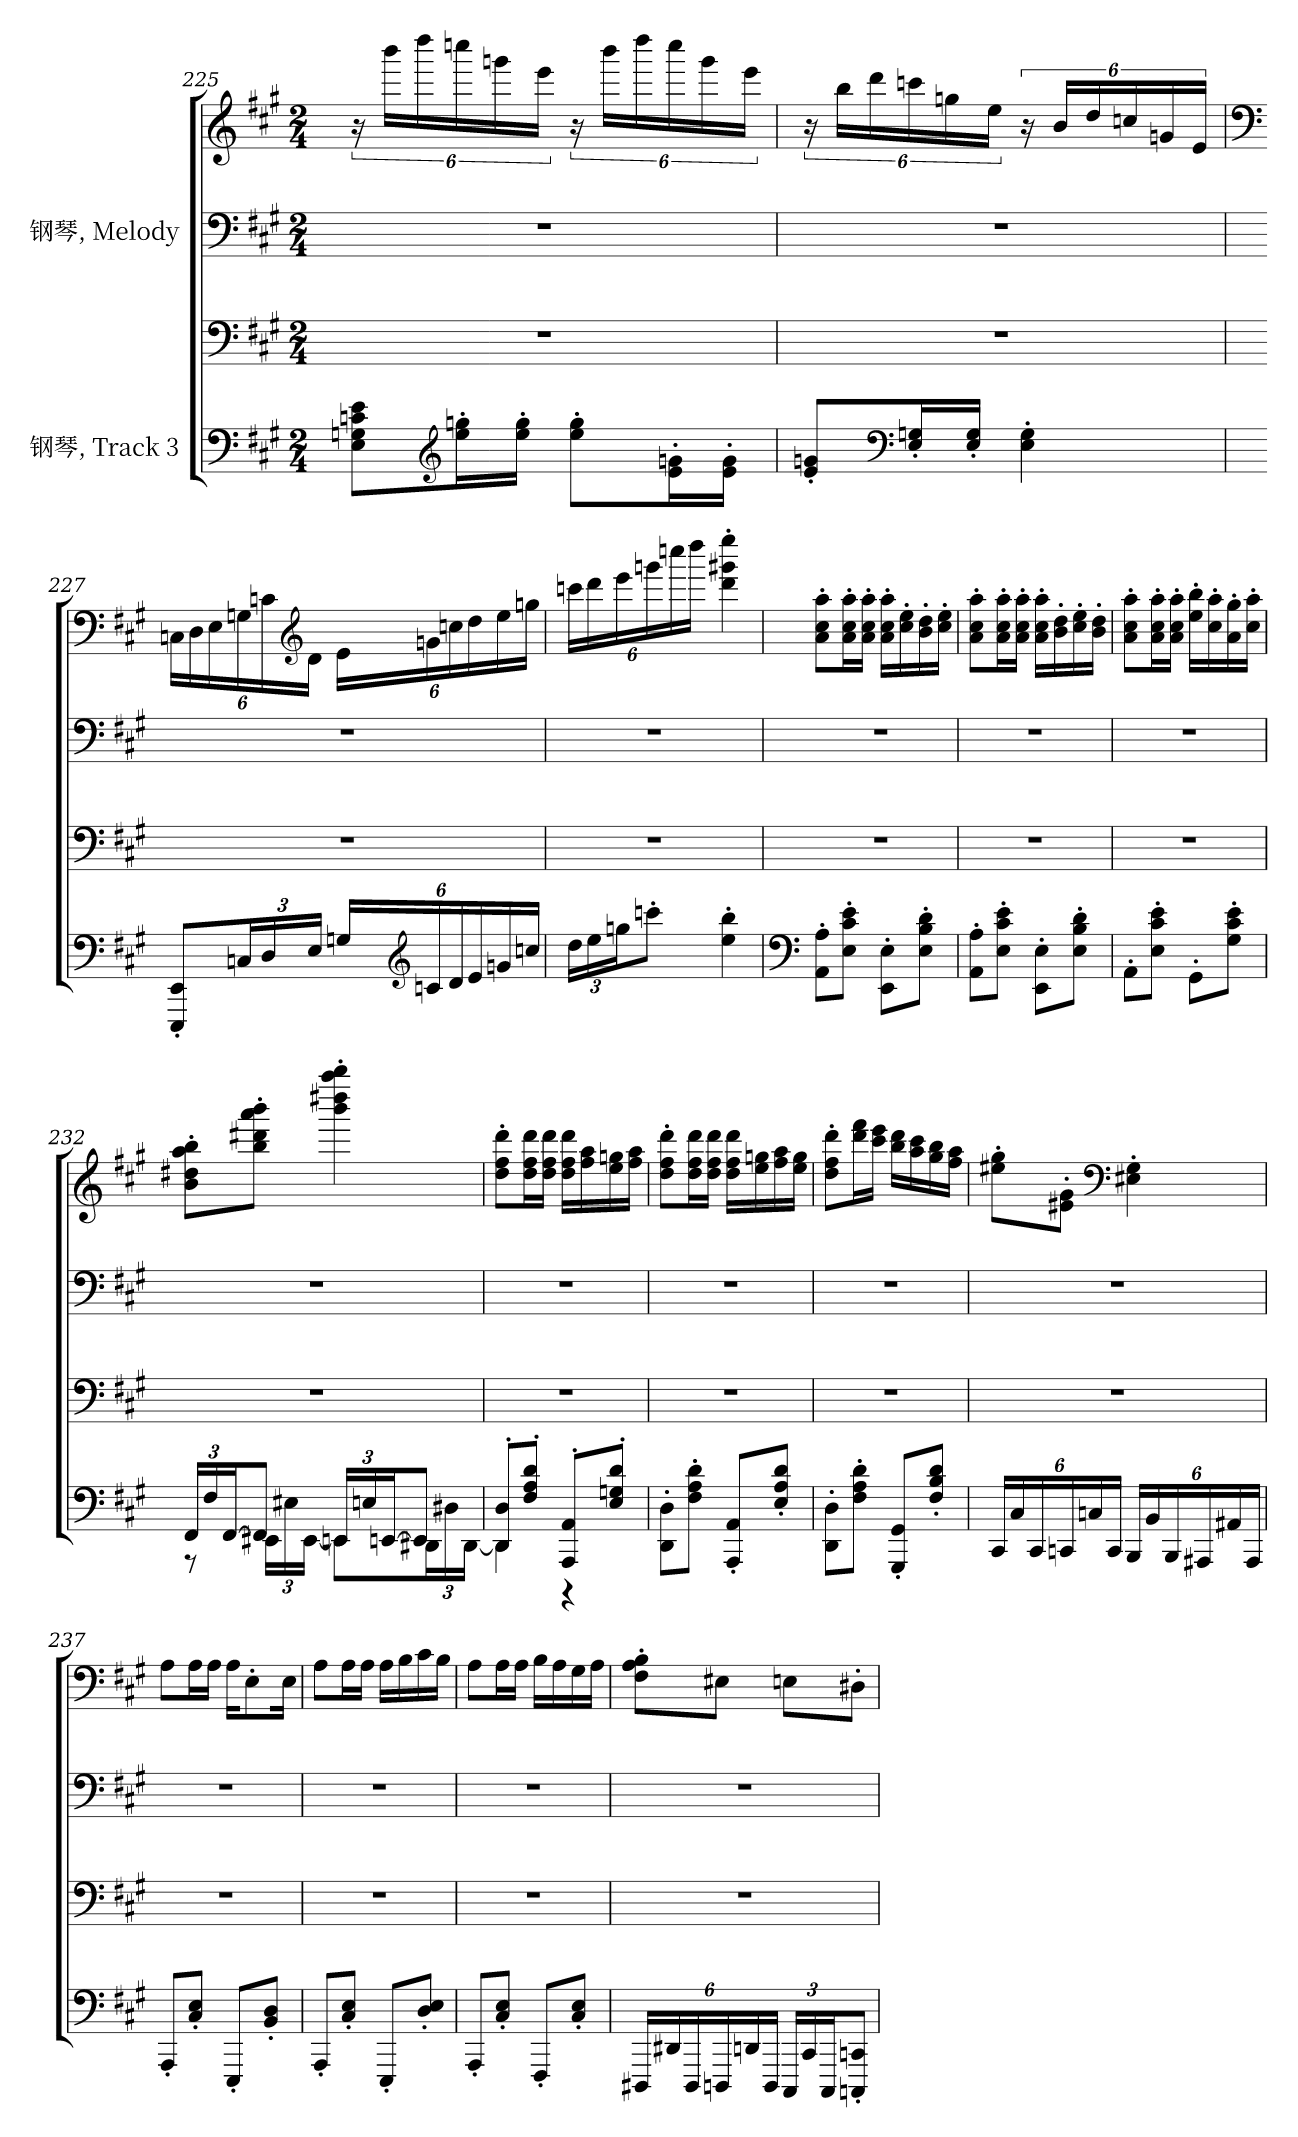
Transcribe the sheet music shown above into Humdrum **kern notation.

**kern	**kern	**kern	**kern
*part2	*part2	*part1	*part1
*staff4	*staff3	*staff2	*staff1
*I"钢琴, Track 3	*	*I"钢琴, Melody	*
!!LO:LB:g=z
*clefF4	*clefF4	*clefF4	*clefG2
*k[f#c#g#]	*k[f#c#g#]	*k[f#c#g#]	*k[f#c#g#]
*M2/4	*M2/4	*M2/4	*M2/4
*MM116	*MM116	*MM116	*MM116
=225	=225	=225	=225
8E\ 8Gn\ 8cn\ 8e\L	2r	2r	24r
.	.	.	24bbb\LL
.	.	.	24dddd\
*clefG2	*	*	*
*	*	*	*Xbrackettup
16ee\' 16ggn\'L	.	.	24ccccn\
.	.	.	24gggn\
16ee\' 16gg\'JJ	.	.	.
.	.	.	24eee\JJ
*	*	*	*brackettup
*	*	*	*MM117
8ee\' 8gg\'L	.	.	24r
.	.	.	24bbb\LL
.	.	.	24dddd\
*	*	*	*Xbrackettup
16e\' 16gn\'L	.	.	24cccc\
.	.	.	24ggg\
16e\' 16g\'JJ	.	.	.
.	.	.	24eee\JJ
=226	=226	=226	=226
*	*	*	*brackettup
*	*	*	*MM118
8e/' 8gn/'L	2r	2r	24r
.	.	.	24bb\LL
.	.	.	24ddd\
*clefF4	*	*	*
*	*	*	*Xbrackettup
16E/' 16Gn/'L	.	.	24cccn\
.	.	.	24ggn\
16E/' 16G/'JJ	.	.	.
.	.	.	24ee\JJ
*	*	*	*brackettup
*	*	*	*MM119
4E\' 4G\'	.	.	24r
.	.	.	24b/LL
.	.	.	24dd/
*	*	*	*Xbrackettup
.	.	.	24ccn/
.	.	.	24gn/
.	.	.	24e/JJ
!!LO:PB:g=z
=227	=227	=227	=227
*	*	*	*clefF4
*	*	*	*MM120
8EEE/' 8EE/'L	2r	2r	24Cn\LL
.	.	.	24D\
.	.	.	24E\
*Xbrackettup	*	*	*
24Cn/L	.	.	24Gn\
24D/	.	.	24cn\
*	*	*	*clefG2
24E/JJ	.	.	24d\JJ
*	*	*	*MM121
24Gn/LL	.	.	24e\LL
*clefG2	*	*	*
24cn/	.	.	24gn\
24d/	.	.	24ccn\
24e/	.	.	24dd\
24gn/	.	.	24ee\
24ccn/JJ	.	.	24ggn\JJ
=228	=228	=228	=228
*	*	*	*MM122
24dd\LL	2r	2r	24cccn\LL
24ee\	.	.	24ddd\
24ggn\J	.	.	24eee\
8cccn'\J	.	.	24gggn\
.	.	.	24ccccn\
.	.	.	24dddd\JJ
*	*	*	*MM36
4ee\' 4bb\'	.	.	4ddd\' 4ggg#X\' 4eeee\'
!!LO:LB:g=z
=229	=229	=229	=229
*clefF4	*	*	*
*	*	*	*MM108
8AA\' 8A\'L	2r	2r	8a\' 8cc#\' 8aa\'L
8E\' 8c#\' 8e\'J	.	.	16a\' 16cc#\' 16aa\'L
.	.	.	16a\' 16cc#\' 16aa\'JJ
8EE\' 8E\'L	.	.	16a\' 16cc#\' 16aa\'LL
.	.	.	16cc#\' 16ee\'
8E\' 8B\' 8d\'J	.	.	16b\' 16dd\'
.	.	.	16cc#\' 16ee\'JJ
=230	=230	=230	=230
8AA\' 8A\'L	2r	2r	8a\' 8cc#\' 8aa\'L
8E\' 8c#\' 8e\'J	.	.	16a\' 16cc#\' 16aa\'L
.	.	.	16a\' 16cc#\' 16aa\'JJ
8EE\' 8E\'L	.	.	16a\' 16cc#\' 16aa\'LL
.	.	.	16b\' 16dd\'
8E\' 8B\' 8d\'J	.	.	16cc#\' 16ee\'
.	.	.	16b\' 16dd\'JJ
=231	=231	=231	=231
8AA'\L	2r	2r	8a\' 8cc#\' 8aa\'L
8E\' 8c#\' 8e\'J	.	.	16a\' 16cc#\' 16aa\'L
.	.	.	16a\' 16cc#\' 16aa\'JJ
8GG#'\L	.	.	16ee\' 16bb\'LL
.	.	.	16cc#\' 16aa\'
8G#\' 8c#\' 8e\'J	.	.	16a\' 16gg#\'
.	.	.	16cc#\' 16aa\'JJ
!!LO:LB:g=z
=232	=232	=232	=232
*^	*	*	*
24FF#/LL	8r	2r	2r	8b\' 8dd#X\' 8aa\' 8bb\'L
24F#/	.	.	.	.
[24FF#/J	.	.	.	.
8FF#/J]	24EE#X\LL	.	.	8bb\' 8ddd#X\' 8aaa\' 8bbb\'J
.	24E#X\	.	.	.
.	[24EE#\JJ	.	.	.
24EEn/LL	8EE#\L]	.	.	4bbb\' 4dddd#X\' 4aaaa\' 4bbbb\'
24En/	.	.	.	.
[24EEn/J	.	.	.	.
8EE/J]	24DD#X\L	.	.	.
.	24D#X\	.	.	.
.	[24DD#\JJ	.	.	.
=233	=233	=233	=233	=233
8DD/' 8D/'L	4DD#\]	2r	2r	8dd\' 8ff#\' 8ddd\'L
8F#/' 8A/' 8d/'J	.	.	.	16dd\ 16ff#\ 16ddd\L
.	.	.	.	16dd\ 16ff#\ 16ddd\JJ
8AAA/' 8AA/'L	4r	.	.	16dd\ 16ff#\ 16ddd\LL
.	.	.	.	16ff#\ 16aa\
8E/' 8Gn/' 8d/'J	.	.	.	16ee\ 16ggn\
.	.	.	.	16ff#\ 16aa\JJ
*v	*v	*	*	*
=234	=234	=234	=234
8DD\' 8D\'L	2r	2r	8dd\' 8ff#\' 8ddd\'L
8F#\' 8A\' 8d\'J	.	.	16dd\ 16ff#\ 16ddd\L
.	.	.	16dd\ 16ff#\ 16ddd\JJ
8AAA/' 8AA/'L	.	.	16dd\ 16ff#\ 16ddd\LL
.	.	.	16ee\ 16ggn\
8E/' 8A/' 8d/'J	.	.	16ff#\ 16aa\
.	.	.	16ee\ 16gg\JJ
!!LO:PB:g=z
=235	=235	=235	=235
8DD\' 8D\'L	2r	2r	8dd\' 8ff#\' 8ddd\'L
8F#\' 8A\' 8d\'J	.	.	16ddd\ 16fff#\L
.	.	.	16ccc#\ 16eee\JJ
8GGG#/' 8GG#/'L	.	.	16bb\ 16ddd\LL
.	.	.	16aa\ 16ccc#\
8F#/' 8B/' 8d/'J	.	.	16gg#\ 16bb\
.	.	.	16ff#\ 16aa\JJ
=236	=236	=236	=236
24CC#/LL	2r	2r	8ee#X\' 8gg#\'L
24C#/	.	.	.
24CC#/	.	.	.
24CCn/	.	.	8e#X\' 8g#\'J
24Cn/	.	.	.
24CC/JJ	.	.	.
*	*	*	*clefF4
24BBB/LL	.	.	4E#X\' 4G#\'
24BB/	.	.	.
24BBB/	.	.	.
24AAA#X/	.	.	.
24AA#X/	.	.	.
24AAA#/JJ	.	.	.
=237	=237	=237	=237
8AAA'/L	2r	2r	8A\L
8C#/' 8E/'J	.	.	16A\L
.	.	.	16A\JJ
8EEE'/L	.	.	16A\KL
.	.	.	8E'\
8BB/' 8D/'J	.	.	.
.	.	.	16E\Jk
=238	=238	=238	=238
8AAA'/L	2r	2r	8A\L
8C#/' 8E/'J	.	.	16A\L
.	.	.	16A\JJ
8EEE'/L	.	.	16A\LL
.	.	.	16B\
8D/' 8E/'J	.	.	16c#\
.	.	.	16B\JJ
!!LO:LB:g=z
=239	=239	=239	=239
8AAA'/L	2r	2r	8A\L
8C#/' 8E/'J	.	.	16A\L
.	.	.	16A\JJ
8FFF#'/L	.	.	16B\LL
.	.	.	16A\
8C#/' 8E/'J	.	.	16G#\
.	.	.	16A\JJ
=240	=240	=240	=240
24DDD#X/LL	2r	2r	8F#\' 8A\' 8B\'L
24DD#X/	.	.	.
24DDD#/	.	.	.
24DDDn/	.	.	8E#X\J
24DDn/	.	.	.
24DDD/JJ	.	.	.
24CCC#/LL	.	.	8En\L
24CC#/	.	.	.
24CCC#/J	.	.	.
8CCCn/' 8CCn/'J	.	.	8D#X'\J
=	=	=	=
*-	*-	*-	*-
